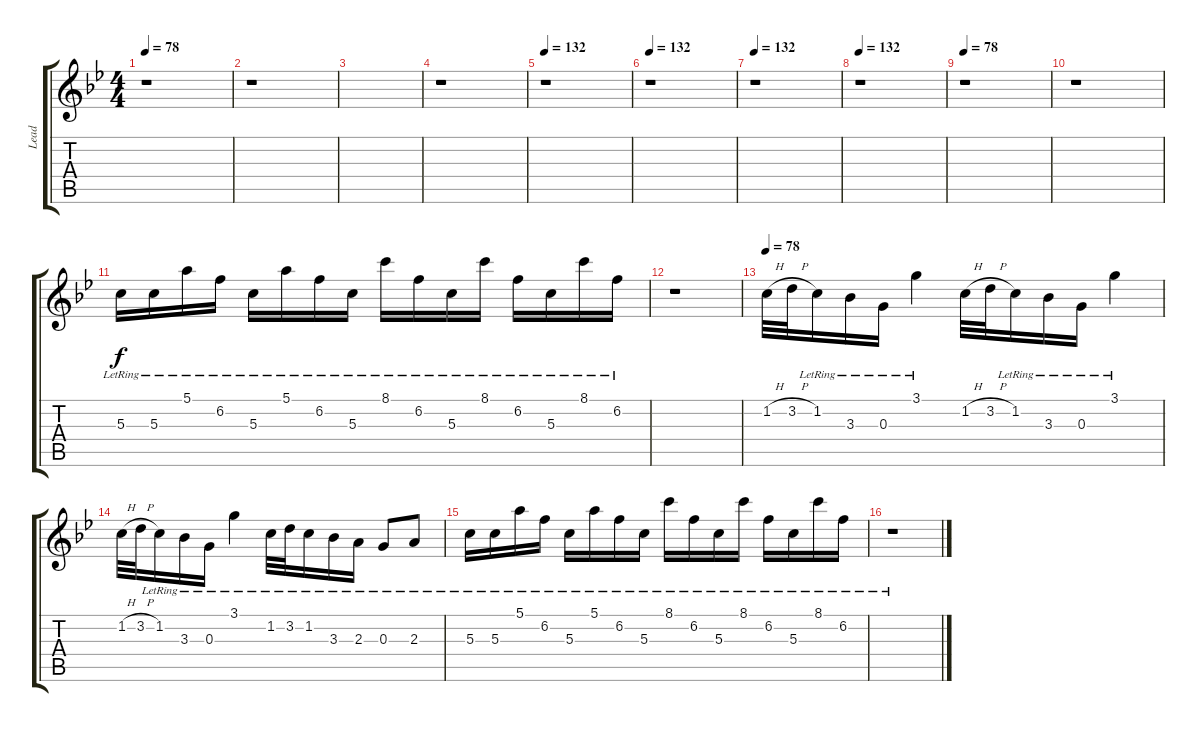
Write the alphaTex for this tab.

\track ("Lead" "Lead") {instrument distortionguitar}
\staff {score tabs}
\tuning (E4 B3 G3 D3 A2 D2) {hide}
\ts (4 4)
\tempo 78
\clef g2
\ks gminor
r.1{dy f} |
r.1 |
|
r.1 |
\tempo 132
r.1 |
\tempo 132
r.1 |
\tempo 132
r.1 |
\tempo 132
r.1 |
\tempo 78
r.1 |
r.1 |
5.3{lr}.16{instrument electricguitarclean} 5.3{lr}.16 5.1{lr}.16 6.2{lr}.16 5.3{lr}.16 5.1{lr}.16 6.2{lr}.16 5.3{lr}.16 8.1{lr}.16 6.2{lr}.16 5.3{lr}.16 8.1{lr}.16 6.2{lr}.16 5.3{lr}.16 8.1{lr}.16 6.2{lr}.16 |
r.1 |
\tempo 78
1.2{h}.32 3.2{h}.32 1.2{lr}.16 3.3{lr}.16 0.3{lr}.16 3.1{lr}.4 1.2{h}.32 3.2{h}.32 1.2{lr}.16 3.3{lr}.16 0.3{lr}.16 3.1{lr}.4 |
1.2{h}.32 3.2{h}.32 1.2{lr}.16 3.3{lr}.16 0.3{lr}.16 3.1{lr}.4 1.2{lr}.32 3.2{lr}.32 1.2{lr}.16 3.3{lr}.16 2.3{lr}.16 0.3{lr}.8 2.3{lr}.8 |
5.3{lr}.16 5.3{lr}.16 5.1{lr}.16 6.2{lr}.16 5.3{lr}.16 5.1{lr}.16 6.2{lr}.16 5.3{lr}.16 8.1{lr}.16 6.2{lr}.16 5.3{lr}.16 8.1{lr}.16 6.2{lr}.16 5.3{lr}.16 8.1{lr}.16 6.2{lr}.16 |
r.1
